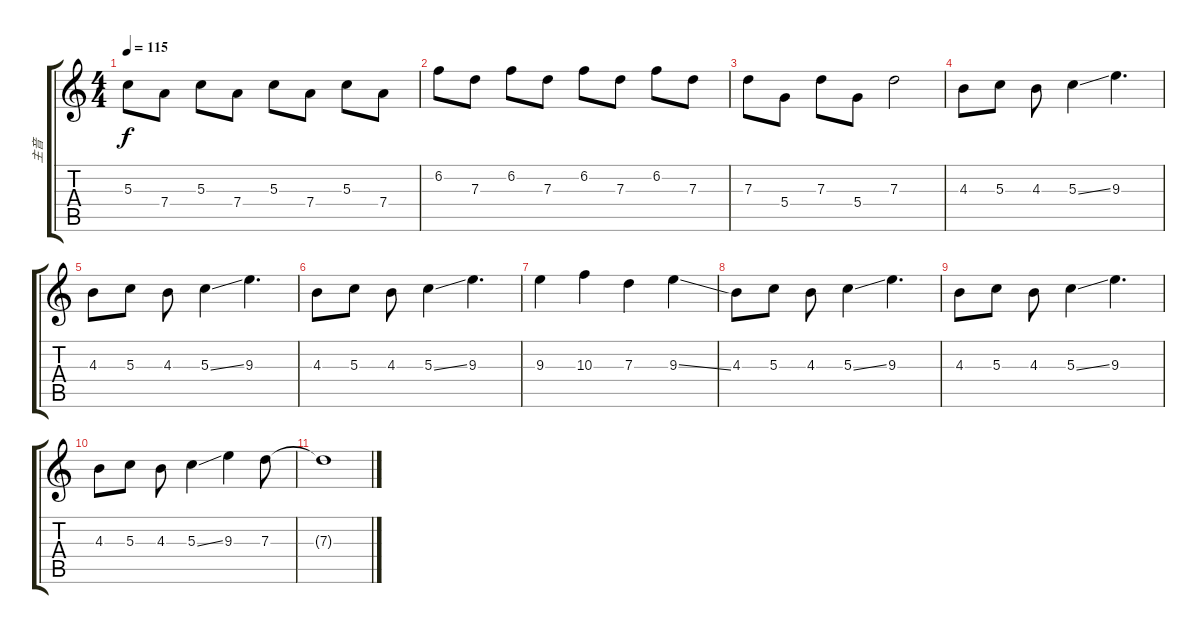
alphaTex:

\track ("主音" "主音") {instrument overdrivenguitar}
\staff {score tabs}
\tuning (E4 B3 G3 D3 A2 E2) {hide}
\ts (4 4)
\tempo 115
\clef g2
\ks c
5.3.8{dy f} 7.4.8 5.3.8 7.4.8 5.3.8 7.4.8 5.3.8 7.4.8 |
6.2.8 7.3.8 6.2.8 7.3.8 6.2.8 7.3.8 6.2.8{txt ""} 7.3.8 |
7.3.8 5.4.8 7.3.8 5.4.8 7.3.2 |
4.3.8 5.3.8 4.3.8 5.3{ss}.4 9.3.4{d} |
4.3.8 5.3.8 4.3.8 5.3{ss}.4 9.3.4{d} |
4.3.8 5.3.8 4.3.8 5.3{ss}.4 9.3.4{d} |
9.3.4 10.3.4 7.3.4 9.3{ss}.4 |
4.3.8 5.3.8 4.3.8 5.3{ss}.4 9.3.4{d} |
4.3.8 5.3.8 4.3.8 5.3{ss}.4 9.3.4{d} |
4.3.8 5.3.8 4.3.8 5.3{ss}.4 9.3.4 7.3.8 |
7.3{t}.1
